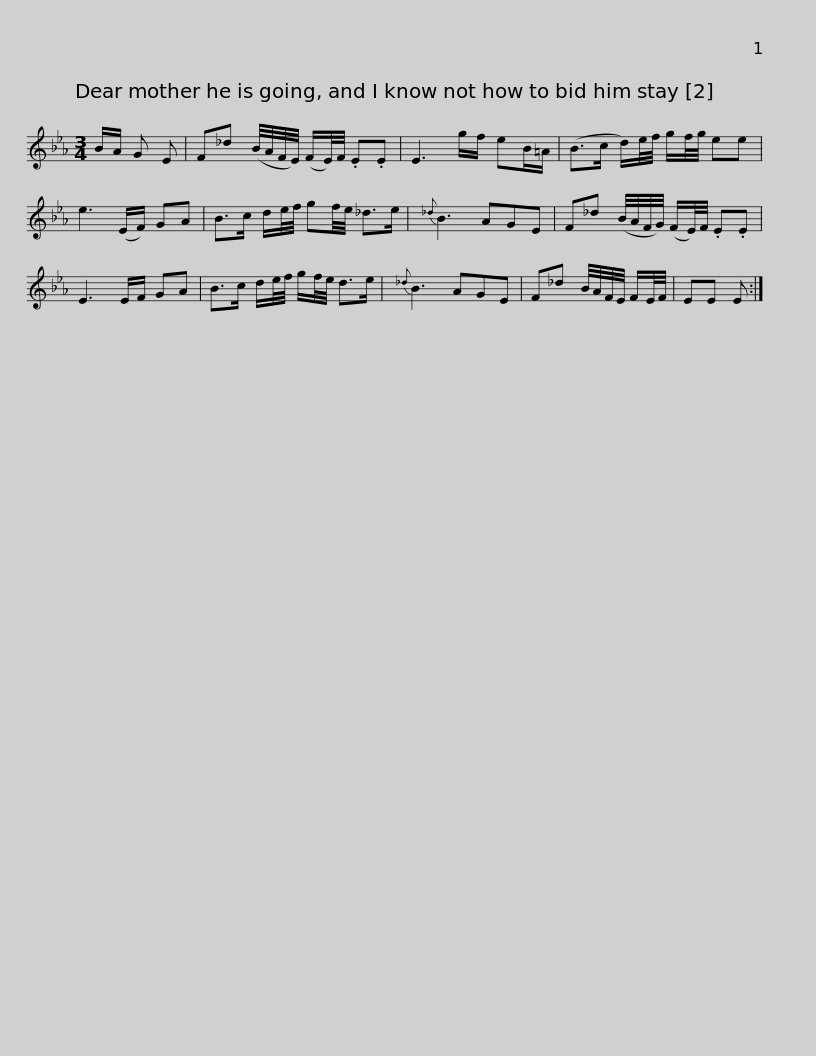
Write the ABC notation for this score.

X:1
L:1/8
M:3/4
I:linebreak $
K:Eb
V:1 treble
V:1
 B/A/ G E | F_d (B/4A/4F/4E/4) (F/E/4)F/4 .E.E | E3 g/f/ eB/=A/ | (B>c d/)e/4f/4 g/f/4g/4 ee | e3 (E/F/) GA |$ %5
 B>c d/e/4f/4 gf/4e/4 _d>e |{_d} B3 AGE | F_d (B/4A/4F/4G/4) (F/E/4)F/4 .E.E | E3 E/F/ GA | B>c d/e/4f/4 g/f/4e/4 d>e |$ %10
{_d} B3 AGE | F_d B/4A/4F/4E/4 F/E/4F/4 | EE E :| %13
